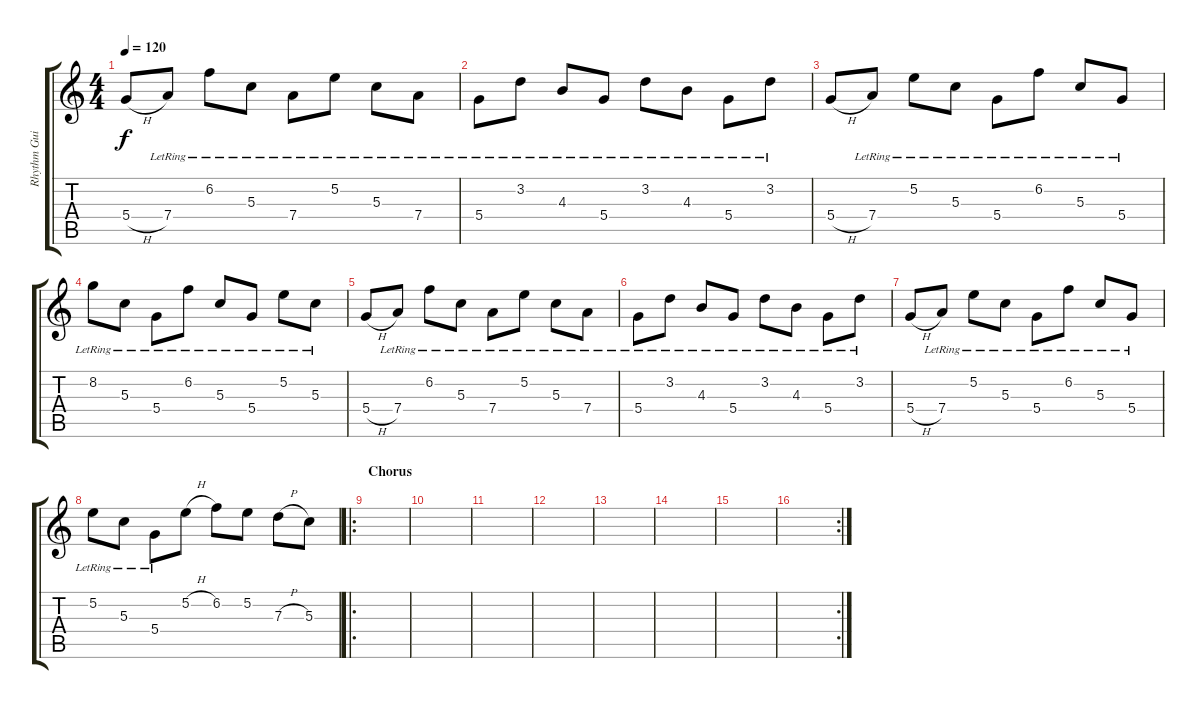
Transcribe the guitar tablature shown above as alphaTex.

\track ("Rhythm Guitar" "Rhythm Gui") {instrument electricguitarclean}
\staff {score tabs}
\tuning (E4 B3 G3 D3 A2 E2) {hide}
\ts (4 4)
\tempo 120
\clef g2
\ks c
5.4{h}.8{dy f} 7.4{lr}.8 6.2{lr}.8 5.3{lr}.8 7.4{lr}.8 5.2{lr}.8 5.3{lr}.8 7.4{lr}.8 |
5.4{lr}.8 3.2{lr}.8 4.3{lr}.8 5.4{lr}.8 3.2{lr}.8 4.3{lr}.8 5.4{lr}.8 3.2{lr}.8 |
5.4{h}.8 7.4{lr}.8 5.2{lr}.8 5.3{lr}.8 5.4{lr}.8 6.2{lr}.8 5.3{lr}.8 5.4{lr}.8 |
8.2{lr}.8 5.3{lr}.8 5.4{lr}.8 6.2{lr}.8 5.3{lr}.8 5.4{lr}.8 5.2{lr}.8 5.3{lr}.8 |
5.4{h}.8 7.4{lr}.8 6.2{lr}.8 5.3{lr}.8 7.4{lr}.8 5.2{lr}.8 5.3{lr}.8 7.4{lr}.8 |
5.4{lr}.8 3.2{lr}.8 4.3{lr}.8 5.4{lr}.8 3.2{lr}.8 4.3{lr}.8 5.4{lr}.8 3.2{lr}.8 |
5.4{h}.8 7.4{lr}.8 5.2{lr}.8 5.3{lr}.8 5.4{lr}.8 6.2{lr}.8 5.3{lr}.8 5.4{lr}.8 |
5.2{lr}.8 5.3{lr}.8 5.4{lr}.8 5.2{h}.8 6.2.8 5.2.8 7.3{h}.8 5.3.8 |
\ro
\section ("" "Chorus")
|
|
|
|
|
|
|
\rc 2
